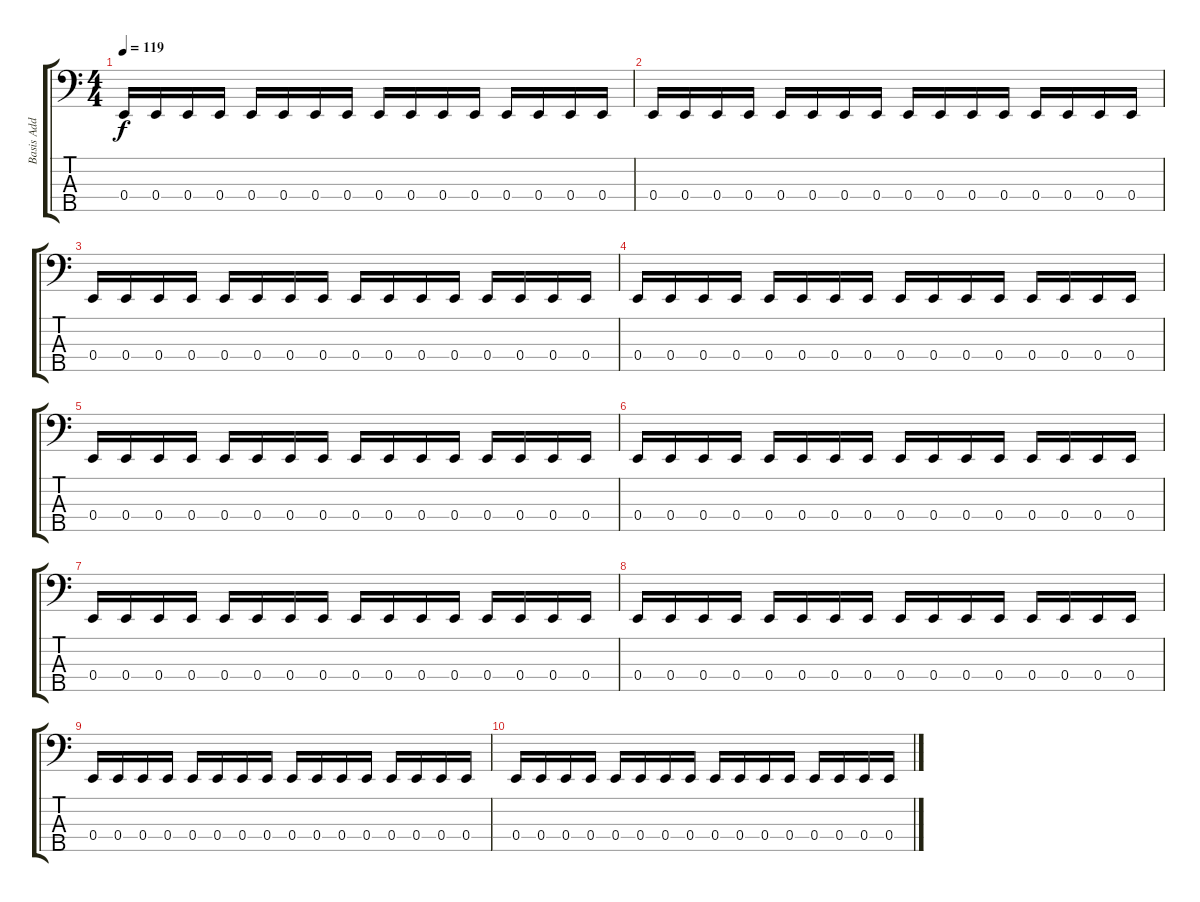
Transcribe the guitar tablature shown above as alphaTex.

\track ("Basis Add On" "Basis Add ") {instrument slapbass2}
\staff {score tabs}
\tuning (G2 D2 A1 E1 B0) {hide}
\ts (4 4)
\tempo 119
\clef f4
\ks c
0.4.16{dy f} 0.4.16 0.4.16 0.4.16 0.4.16 0.4.16 0.4.16 0.4.16 0.4.16 0.4.16 0.4.16 0.4.16 0.4.16 0.4.16 0.4.16 0.4.16 |
0.4.16 0.4.16 0.4.16 0.4.16 0.4.16 0.4.16 0.4.16 0.4.16 0.4.16 0.4.16 0.4.16 0.4.16 0.4.16 0.4.16 0.4.16 0.4.16 |
0.4.16 0.4.16 0.4.16 0.4.16 0.4.16 0.4.16 0.4.16 0.4.16 0.4.16 0.4.16 0.4.16 0.4.16 0.4.16 0.4.16 0.4.16 0.4.16 |
0.4.16 0.4.16 0.4.16 0.4.16 0.4.16 0.4.16 0.4.16 0.4.16 0.4.16 0.4.16 0.4.16 0.4.16 0.4.16 0.4.16 0.4.16 0.4.16 |
0.4.16 0.4.16 0.4.16 0.4.16 0.4.16 0.4.16 0.4.16 0.4.16 0.4.16 0.4.16 0.4.16 0.4.16 0.4.16 0.4.16 0.4.16 0.4.16 |
0.4.16 0.4.16 0.4.16 0.4.16 0.4.16 0.4.16 0.4.16 0.4.16 0.4.16 0.4.16 0.4.16 0.4.16 0.4.16 0.4.16 0.4.16 0.4.16 |
0.4.16 0.4.16 0.4.16 0.4.16 0.4.16 0.4.16 0.4.16 0.4.16 0.4.16 0.4.16 0.4.16 0.4.16 0.4.16 0.4.16 0.4.16 0.4.16 |
0.4.16 0.4.16 0.4.16 0.4.16 0.4.16 0.4.16 0.4.16 0.4.16 0.4.16 0.4.16 0.4.16 0.4.16 0.4.16 0.4.16 0.4.16 0.4.16 |
0.4.16 0.4.16 0.4.16 0.4.16 0.4.16 0.4.16 0.4.16 0.4.16 0.4.16 0.4.16 0.4.16 0.4.16 0.4.16 0.4.16 0.4.16 0.4.16 |
0.4.16 0.4.16 0.4.16 0.4.16 0.4.16 0.4.16 0.4.16 0.4.16 0.4.16 0.4.16 0.4.16 0.4.16 0.4.16 0.4.16 0.4.16 0.4.16
